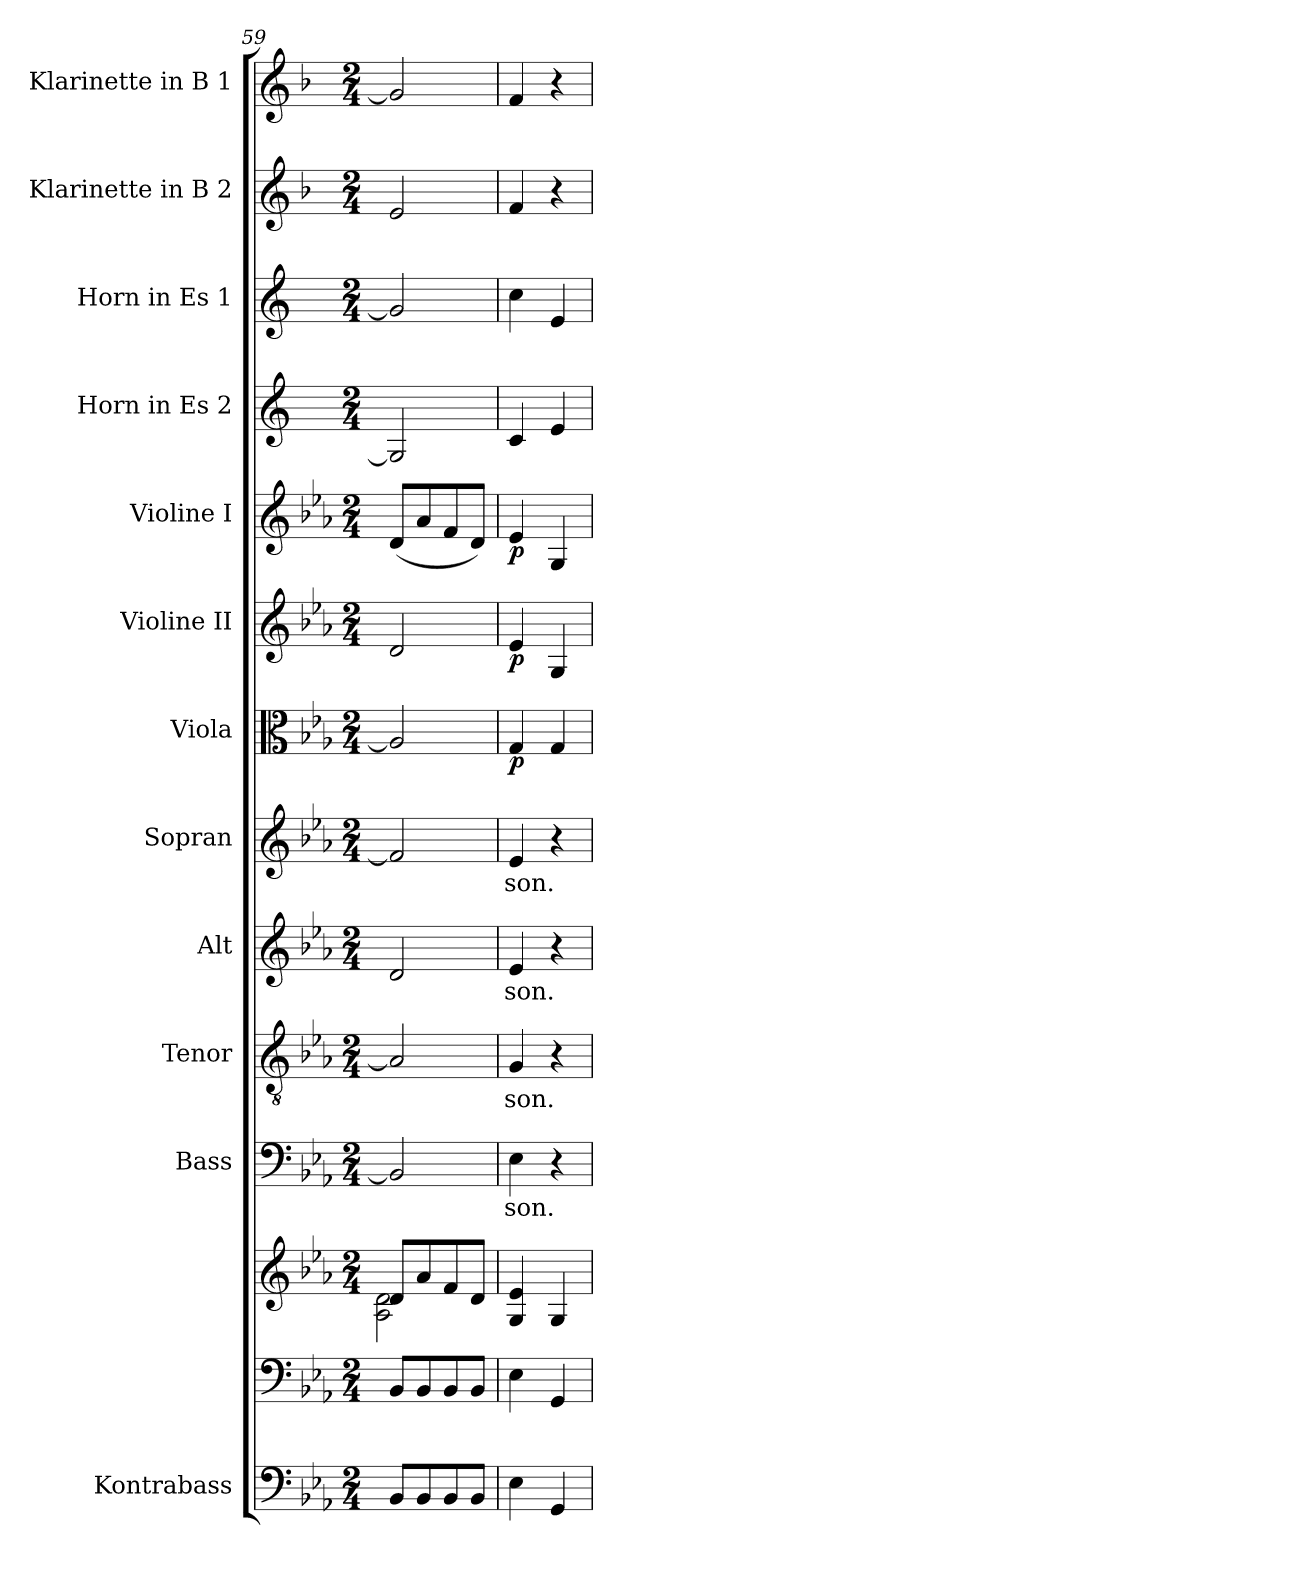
**kern	**kern	**kern	**kern	**text	**kern	**text	**kern	**text	**kern	**text	**kern	**dynam	**kern	**dynam	**kern	**dynam	**kern	**kern	**kern	**kern
*part13	*part12	*part12	*part11	*part11	*part10	*part10	*part9	*part9	*part8	*part8	*part7	*part7	*part6	*part6	*part5	*part5	*part4	*part3	*part2	*part1
*staff14	*staff13	*staff12	*staff11	*staff11	*staff10	*staff10	*staff9	*staff9	*staff8	*staff8	*staff7	*staff7	*staff6	*staff6	*staff5	*staff5	*staff4	*staff3	*staff2	*staff1
*I"Kontrabass	*	*	*I"Bass	*	*I"Tenor	*	*I"Alt	*	*I"Sopran	*	*I"Viola	*	*I"Violine II	*	*I"Violine I	*	*I"Horn in Es 2	*I"Horn in Es 1	*I"Klarinette in B 2	*I"Klarinette in B 1
*I'Kb.	*	*	*I'B	*	*I'T	*	*I'A	*	*I'S	*	*I'Vla.	*	*I'Vl. II	*	*I'Vl. I	*	*I'Hrn. 2	*I'Hrn. 1	*	*
*clefF4	*clefF4	*clefG2	*clefF4	*	*clefGv2	*	*clefG2	*	*clefG2	*	*clefC3	*	*clefG2	*	*clefG2	*	*clefG2	*clefG2	*clefG2	*clefG2
*ITrd7c12	*	*	*	*	*	*	*	*	*	*	*	*	*	*	*	*	*ITrd5c9	*ITrd5c9	*ITrd1c2	*ITrd1c2
*k[b-e-a-]	*k[b-e-a-]	*k[b-e-a-]	*k[b-e-a-]	*	*k[b-e-a-]	*	*k[b-e-a-]	*	*k[b-e-a-]	*	*k[b-e-a-]	*	*k[b-e-a-]	*	*k[b-e-a-]	*	*k[b-e-a-]	*k[b-e-a-]	*k[b-e-a-]	*k[b-e-a-]
*E-:	*E-:	*E-:	*E-:	*	*E-:	*	*E-:	*	*E-:	*	*E-:	*	*E-:	*	*E-:	*	*E-:	*E-:	*E-:	*E-:
*M2/4	*M2/4	*M2/4	*M2/4	*	*M2/4	*	*M2/4	*	*M2/4	*	*M2/4	*	*M2/4	*	*M2/4	*	*M2/4	*M2/4	*M2/4	*M2/4
=59	=59	=59	=59	=59	=59	=59	=59	=59	=59	=59	=59	=59	=59	=59	=59	=59	=59	=59	=59	=59
*	*	*^	*	*	*	*	*	*	*	*	*	*	*	*	*	*	*	*	*	*
8BBB-/L	8BB-/L	8d/L	2A-\ 2d\	2BB-/]	.	2A-/]	.	2d/	.	2f/]	.	2A-/]	.	2d/	.	(<8d/L	.	2BB-/]	2B-/]	2d/	2f/]
8BBB-/	8BB-/	8a-/	.	.	.	.	.	.	.	.	.	.	.	.	.	8a-/	.	.	.	.	.
8BBB-/	8BB-/	8f/	.	.	.	.	.	.	.	.	.	.	.	.	.	8f/	.	.	.	.	.
8BBB-/J	8BB-/J	8d/J	.	.	.	.	.	.	.	.	.	.	.	.	.	8d/J)	.	.	.	.	.
*	*	*v	*v	*	*	*	*	*	*	*	*	*	*	*	*	*	*	*	*	*	*
=60	=60	=60	=60	=60	=60	=60	=60	=60	=60	=60	=60	=60	=60	=60	=60	=60	=60	=60	=60	=60
!	!	!	!	!LO:LY:b	!	!LO:LY:b	!	!LO:LY:b	!	!LO:LY:b	!	!LO:DY:b	!	!LO:DY:b	!	!LO:DY:b	!	!	!	!
4EE-\	4E-\	4G/ 4e-/	4E-\	-son.	4G/	-son.	4e-/	-son.	4e-/	-son.	4G/	p	4e-/	p	4e-/	p	4E-/	4e-\	4e-/	4e-/
4GGG/	4GG/	4G/	4r	.	4r	.	4r	.	4r	.	4G/	.	4G/	.	4G/	.	4G/	4G/	4r	4r
=	=	=	=	=	=	=	=	=	=	=	=	=	=	=	=	=	=	=	=	=
*-	*-	*-	*-	*-	*-	*-	*-	*-	*-	*-	*-	*-	*-	*-	*-	*-	*-	*-	*-	*-
